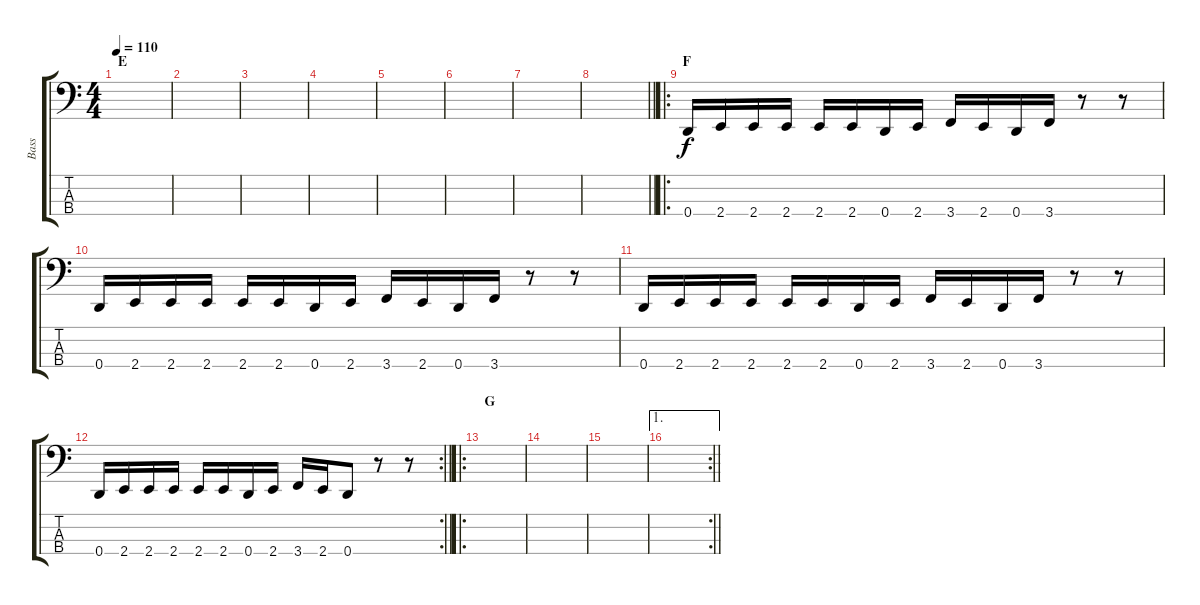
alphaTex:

\track ("Bass" "Bass") {instrument electricbassfinger}
\staff {score tabs}
\tuning (G2 D2 A1 D1) {hide}
\ts (4 4)
\section ("" "E")
\tempo 110
\clef f4
\ks c
|
|
|
|
|
|
|
\barLineRight lightlight
|
\ro
\section ("" "F")
0.4.16 2.4.16 2.4.16 2.4.16 2.4.16 2.4.16 0.4.16 2.4.16 3.4.16 2.4.16 0.4.16 3.4.16 r.8 r.8 |
0.4.16 2.4.16 2.4.16 2.4.16 2.4.16 2.4.16 0.4.16 2.4.16 3.4.16 2.4.16 0.4.16 3.4.16 r.8 r.8 |
0.4.16 2.4.16 2.4.16 2.4.16 2.4.16 2.4.16 0.4.16 2.4.16 3.4.16 2.4.16 0.4.16 3.4.16 r.8 r.8 |
\rc 2
\barLineRight lightlight
0.4.16 2.4.16 2.4.16 2.4.16 2.4.16 2.4.16 0.4.16 2.4.16 3.4.16 2.4.16 0.4.8 r.8 r.8 |
\ro
\section ("" "G")
|
|
|
\ae 1
\rc 2
\barLineRight lightlight
